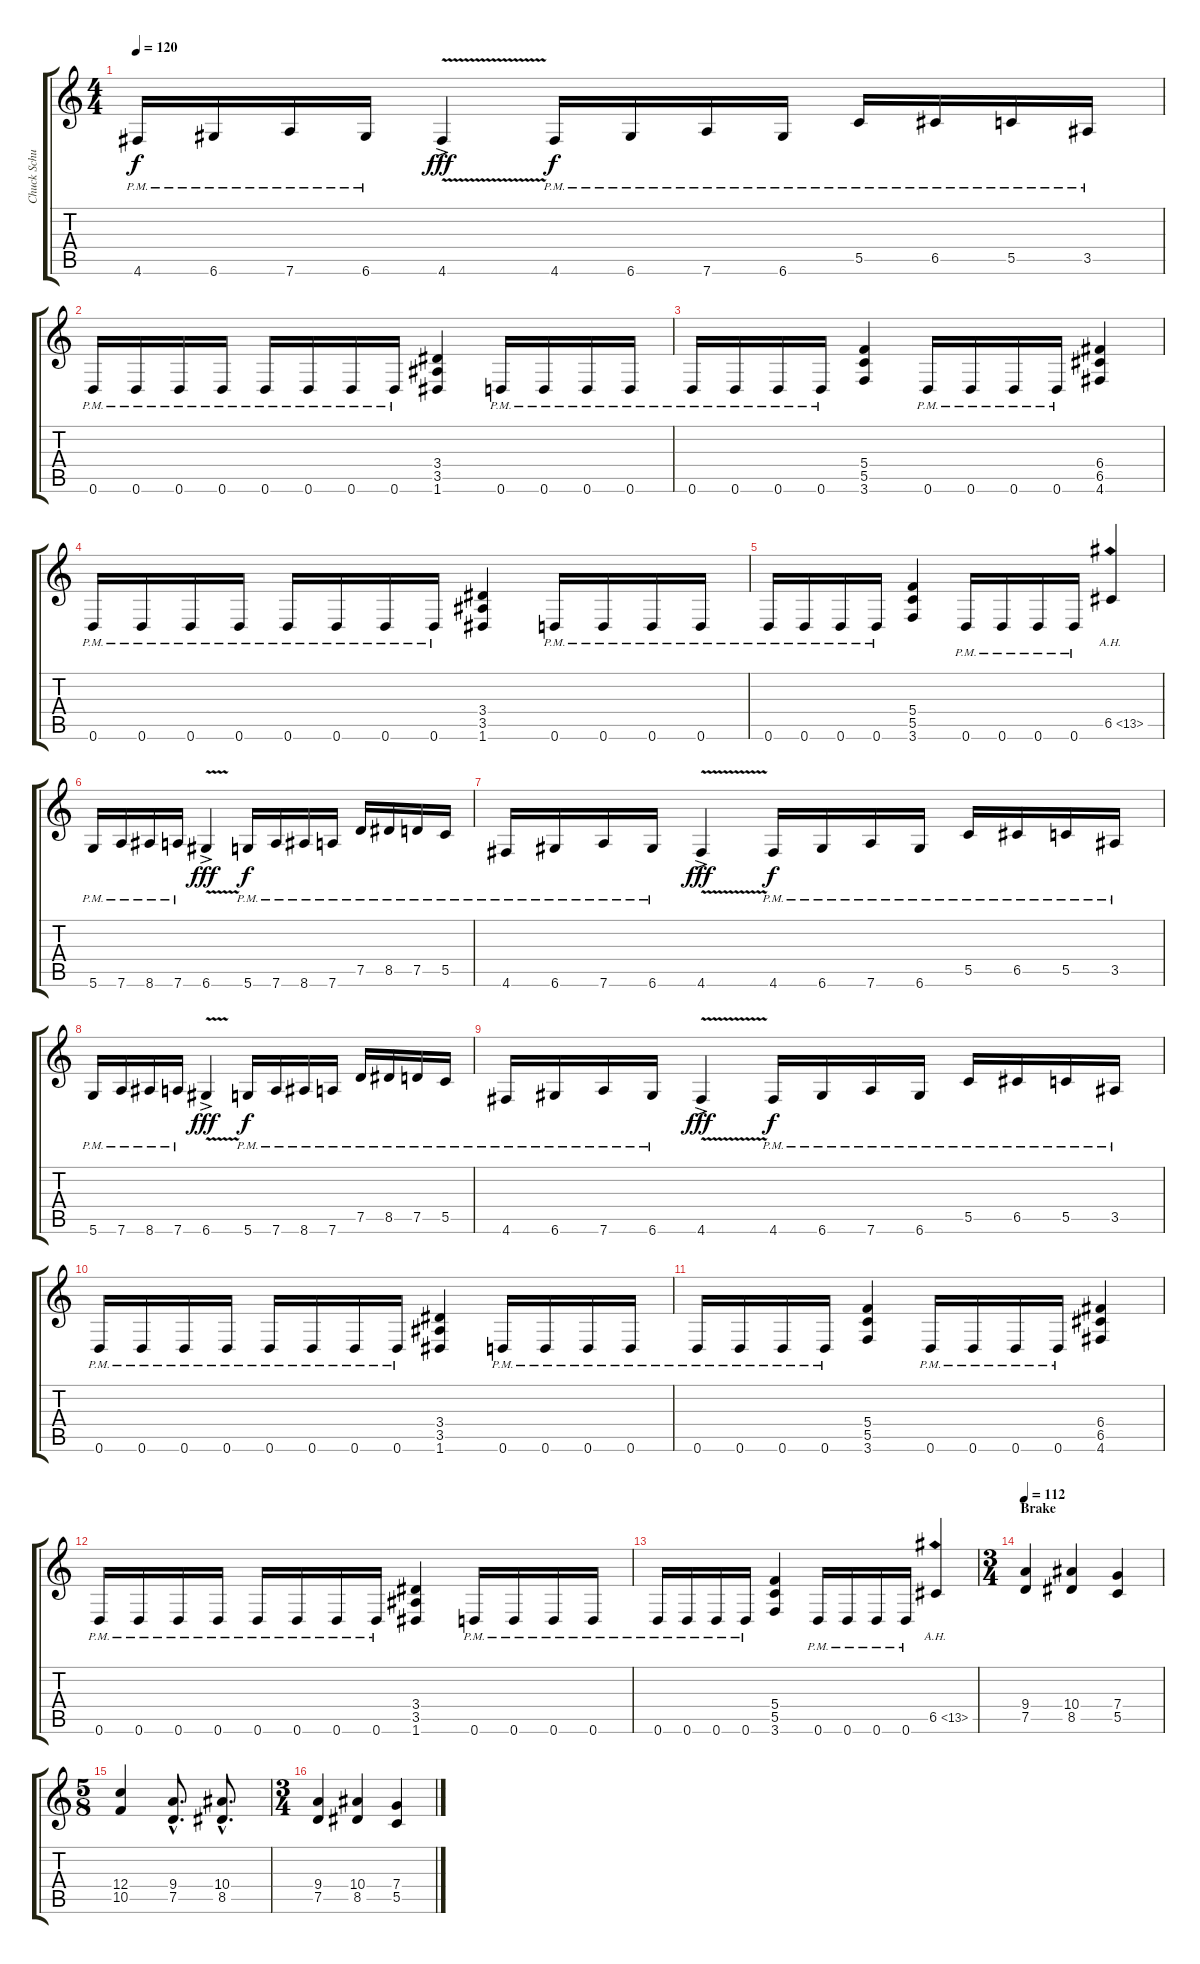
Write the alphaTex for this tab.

\track ("Chuck Schuldiner" "Chuck Schu") {instrument distortionguitar}
\staff {score tabs}
\tuning (D4 A3 F3 C3 G2 D2) {hide}
\ts (4 4)
\tempo 120
\clef g2
\ks c
4.6{pm}.16{dy f} 6.6{pm}.16 7.6{pm}.16 6.6{pm}.16 4.6{v ac}.4{dy fff} 4.6{pm}.16{dy f} 6.6{pm}.16 7.6{pm}.16 6.6{pm}.16 5.5{pm}.16 6.5{pm}.16 5.5{pm}.16 3.5{pm}.16 |
0.6{pm}.16 0.6{pm}.16 0.6{pm}.16 0.6{pm}.16 0.6{pm}.16 0.6{pm}.16 0.6{pm}.16 0.6{pm}.16 (3.4 3.5 1.6).4 0.6{pm}.16 0.6{pm}.16 0.6{pm}.16 0.6{pm}.16 |
0.6{pm}.16 0.6{pm}.16 0.6{pm}.16 0.6{pm}.16 (5.4 5.5 3.6).4 0.6{pm}.16 0.6{pm}.16 0.6{pm}.16 0.6{pm}.16 (6.4 6.5 4.6).4 |
0.6{pm}.16 0.6{pm}.16 0.6{pm}.16 0.6{pm}.16 0.6{pm}.16 0.6{pm}.16 0.6{pm}.16 0.6{pm}.16 (3.4 3.5 1.6).4 0.6{pm}.16 0.6{pm}.16 0.6{pm}.16 0.6{pm}.16 |
0.6{pm}.16 0.6{pm}.16 0.6{pm}.16 0.6{pm}.16 (5.4 5.5 3.6).4 0.6{pm}.16 0.6{pm}.16 0.6{pm}.16 0.6{pm}.16 6.5{ah 7}.4 |
5.6{pm}.16 7.6{pm}.16 8.6{pm}.16 7.6{pm}.16 6.6{v ac}.4{dy fff} 5.6{pm}.16{dy f} 7.6{pm}.16 8.6{pm}.16 7.6{pm}.16 7.5{pm}.16 8.5{pm}.16 7.5{pm}.16 5.5{pm}.16 |
4.6{pm}.16 6.6{pm}.16 7.6{pm}.16 6.6{pm}.16 4.6{v ac}.4{dy fff} 4.6{pm}.16{dy f} 6.6{pm}.16 7.6{pm}.16 6.6{pm}.16 5.5{pm}.16 6.5{pm}.16 5.5{pm}.16 3.5{pm}.16 |
5.6{pm}.16 7.6{pm}.16 8.6{pm}.16 7.6{pm}.16 6.6{v ac}.4{dy fff} 5.6{pm}.16{dy f} 7.6{pm}.16 8.6{pm}.16 7.6{pm}.16 7.5{pm}.16 8.5{pm}.16 7.5{pm}.16 5.5{pm}.16 |
4.6{pm}.16 6.6{pm}.16 7.6{pm}.16 6.6{pm}.16 4.6{v ac}.4{dy fff} 4.6{pm}.16{dy f} 6.6{pm}.16 7.6{pm}.16 6.6{pm}.16 5.5{pm}.16 6.5{pm}.16 5.5{pm}.16 3.5{pm}.16 |
0.6{pm}.16 0.6{pm}.16 0.6{pm}.16 0.6{pm}.16 0.6{pm}.16 0.6{pm}.16 0.6{pm}.16 0.6{pm}.16 (3.4 3.5 1.6).4 0.6{pm}.16 0.6{pm}.16 0.6{pm}.16 0.6{pm}.16 |
0.6{pm}.16 0.6{pm}.16 0.6{pm}.16 0.6{pm}.16 (5.4 5.5 3.6).4 0.6{pm}.16 0.6{pm}.16 0.6{pm}.16 0.6{pm}.16 (6.4 6.5 4.6).4 |
0.6{pm}.16 0.6{pm}.16 0.6{pm}.16 0.6{pm}.16 0.6{pm}.16 0.6{pm}.16 0.6{pm}.16 0.6{pm}.16 (3.4 3.5 1.6).4 0.6{pm}.16 0.6{pm}.16 0.6{pm}.16 0.6{pm}.16 |
0.6{pm}.16 0.6{pm}.16 0.6{pm}.16 0.6{pm}.16 (5.4 5.5 3.6).4 0.6{pm}.16 0.6{pm}.16 0.6{pm}.16 0.6{pm}.16 6.5{ah 7}.4 |
\ts (3 4)
\section ("" "Brake")
\tempo 112
(9.4 7.5).4 (10.4 8.5).4 (7.4 5.5).4 |
\ts (5 8)
(12.4 10.5).4 (9.4{hac} 7.5{hac}).8{d} (10.4{hac} 8.5{hac}).8{d} |
\ts (3 4)
(9.4 7.5).4 (10.4 8.5).4 (7.4 5.5).4
